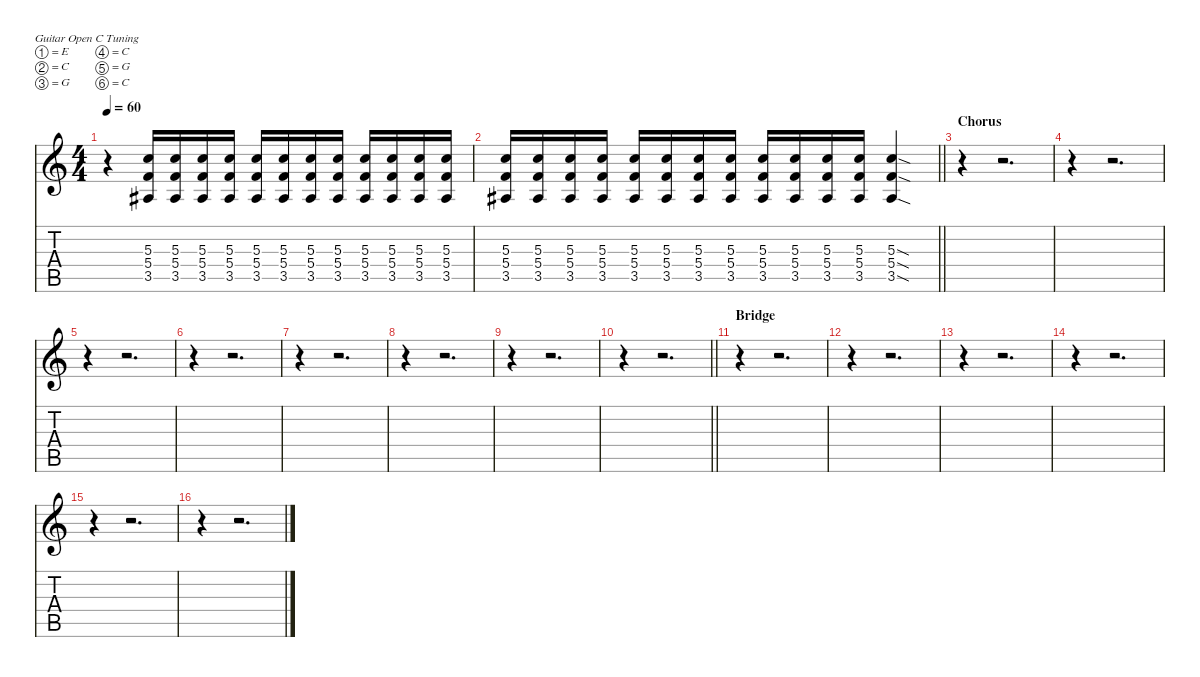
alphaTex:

\defaultSystemsLayout 4
\hideDynamics
\bracketExtendMode nobrackets
\singleTrackTrackNamePolicy hidden
\multiTrackTrackNamePolicy hidden
\firstSystemTrackNameMode fullname
\firstSystemTrackNameOrientation horizontal
\otherSystemsTrackNameOrientation horizontal
\track ("Towsnend Left" "s.guit.") {instrument acousticguitarsteel}
\staff {score tabs}
\tuning (E4 C4 G3 C3 G2 C2)
\ts (4 4)
\tempo 60
\clef g2
\ks c
r.4{dy f beam Down} (5.3 5.4 3.5{acc #}).16{beam Up} (5.3 5.4 3.5{acc #}).16{beam Up} (5.3 5.4 3.5{acc #}).16{beam Up} (5.3 5.4 3.5{acc #}).16{beam Up} (5.3 5.4 3.5{acc #}).16{beam Up} (5.3 5.4 3.5{acc #}).16{beam Up} (5.3 5.4 3.5{acc #}).16{beam Up} (5.3 5.4 3.5{acc #}).16{beam Up} (5.3 5.4 3.5{acc #}).16{beam Up} (5.3 5.4 3.5{acc #}).16{beam Up} (5.3 5.4 3.5{acc #}).16{beam Up} (5.3 5.4 3.5{acc #}).16{beam Up} |
\barLineRight lightlight
(5.3 5.4 3.5{acc #}).16{beam Up} (5.3 5.4 3.5{acc #}).16{beam Up} (5.3 5.4 3.5{acc #}).16{beam Up} (5.3 5.4 3.5{acc #}).16{beam Up} (5.3 5.4 3.5{acc #}).16{beam Up} (5.3 5.4 3.5{acc #}).16{beam Up} (5.3 5.4 3.5{acc #}).16{beam Up} (5.3 5.4 3.5{acc #}).16{beam Up} (5.3 5.4 3.5{acc #}).16{beam Up} (5.3 5.4 3.5{acc #}).16{beam Up} (5.3 5.4 3.5{acc #}).16{beam Up} (5.3 5.4 3.5{acc #}).16{beam Up} (5.3{sod} 5.4{sod} 3.5{sod acc #}).4{beam Up} |
\section ("" "Chorus")
r.4{beam Down} r.2{d beam Down} |
r.4{beam Down} r.2{d beam Down} |
r.4{beam Down} r.2{d beam Down} |
r.4{beam Down} r.2{d beam Down} |
r.4{beam Down} r.2{d beam Down} |
r.4{beam Down} r.2{d beam Down} |
r.4{beam Down} r.2{d beam Down} |
\barLineRight lightlight
r.4{beam Down} r.2{d beam Down} |
\section ("" "Bridge")
r.4{beam Down} r.2{d beam Down} |
r.4{beam Down} r.2{d beam Down} |
r.4{beam Down} r.2{d beam Down} |
r.4{beam Down} r.2{d beam Down} |
r.4{beam Down} r.2{d beam Down} |
r.4{beam Down} r.2{d beam Down}
